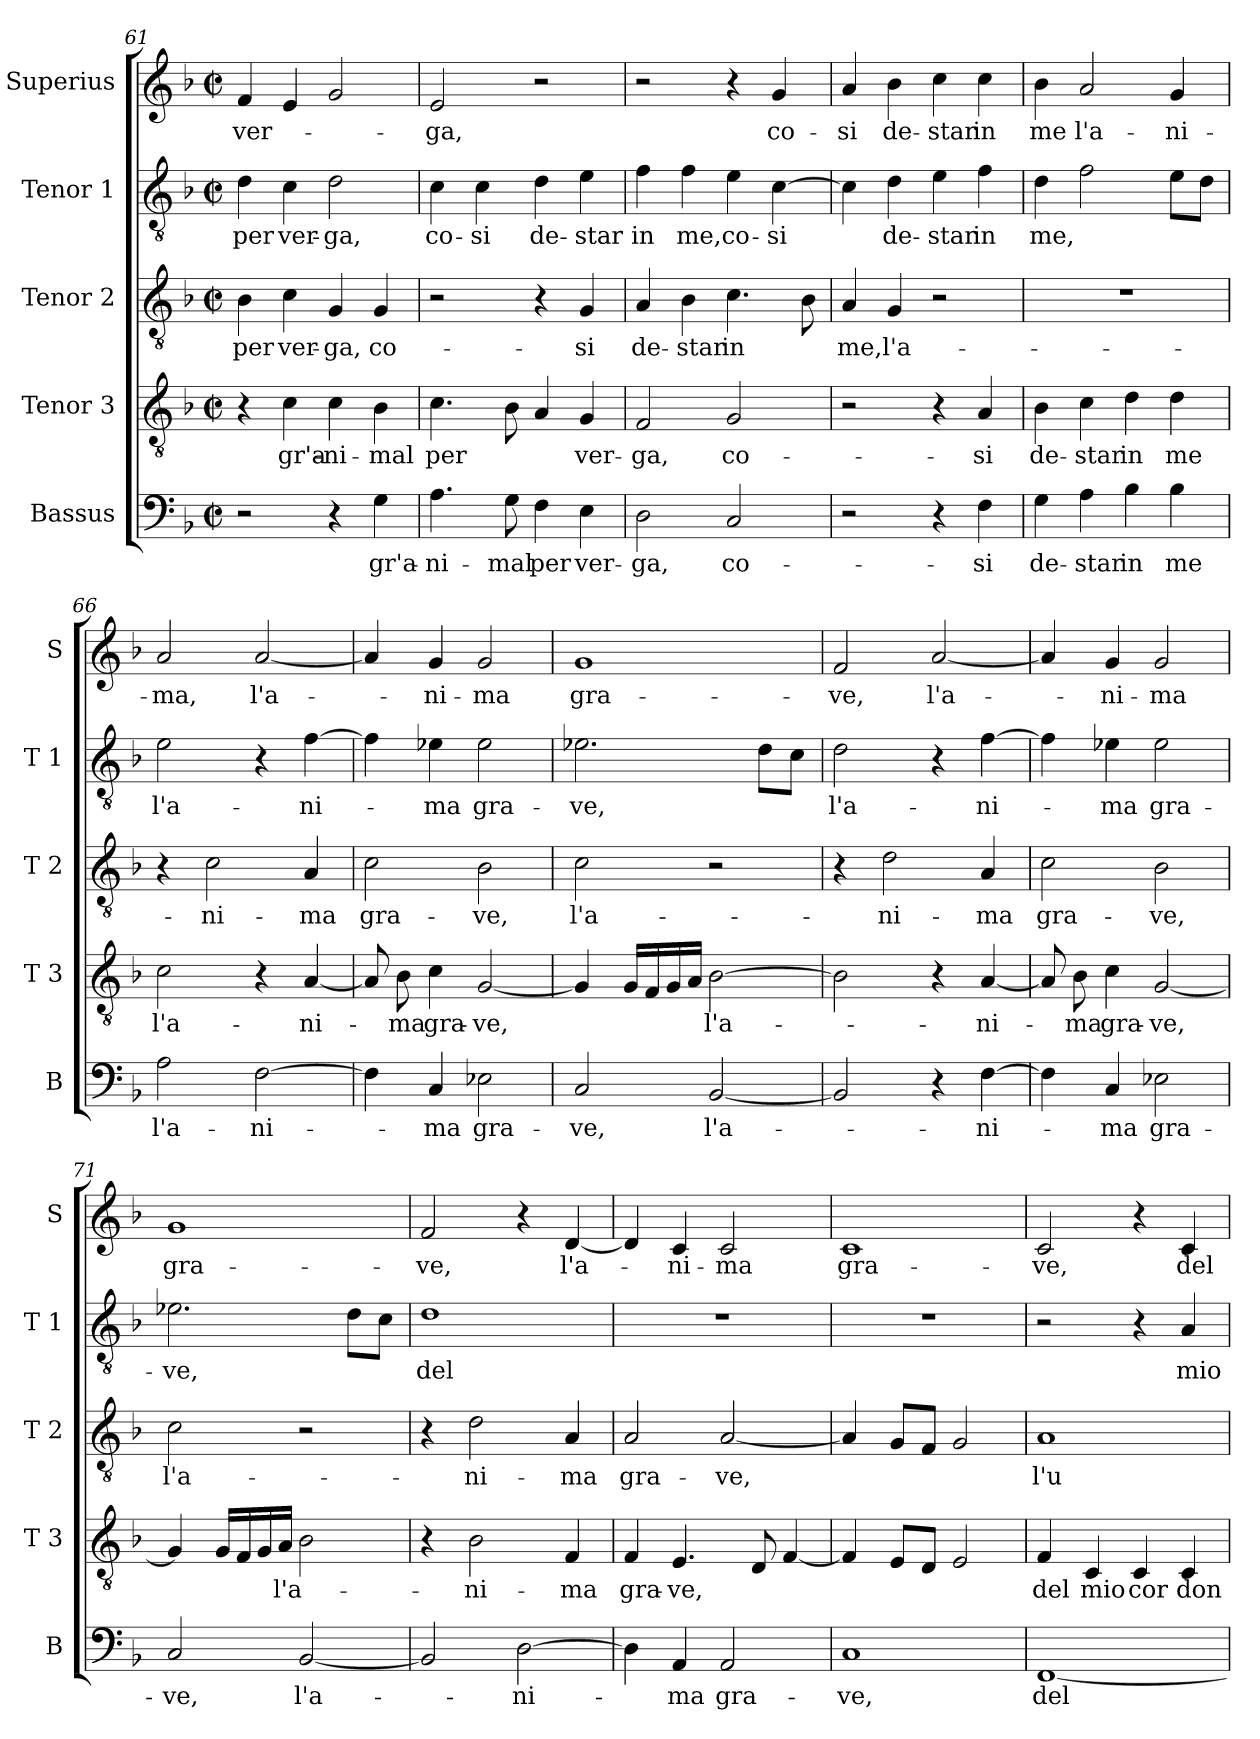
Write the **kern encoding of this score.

**kern	**text	**kern	**text	**kern	**text	**kern	**text	**kern	**text
*part5	*part5	*part4	*part4	*part3	*part3	*part2	*part2	*part1	*part1
*staff5	*staff5	*staff4	*staff4	*staff3	*staff3	*staff2	*staff2	*staff1	*staff1
*I"Bassus	*	*I"Tenor 3	*	*I"Tenor 2	*	*I"Tenor 1	*	*I"Superius	*
*I'B	*	*I'T 3	*	*I'T 2	*	*I'T 1	*	*I'S	*
!!LO:PB:g=z
*clefF4	*	*clefGv2	*	*clefGv2	*	*clefGv2	*	*clefG2	*
*k[b-]	*	*k[b-]	*	*k[b-]	*	*k[b-]	*	*k[b-]	*
*F:	*	*F:	*	*F:	*	*F:	*	*F:	*
*M2/2	*	*M2/2	*	*M2/2	*	*M2/2	*	*M2/2	*
*met(c|)	*	*met(c|)	*	*met(c|)	*	*met(c|)	*	*met(c|)	*
=61	=61	=61	=61	=61	=61	=61	=61	=61	=61
!	!	!	!	!	!LO:LY:b	!	!LO:LY:b	!	!LO:LY:b
2r	.	4r	.	4B-\	per	4d\	per	4f/	ver-
!	!	!	!LO:LY:b	!	!LO:LY:b	!	!LO:LY:b	!	!
.	.	4c\	-gr'a-	4c\	ver-	4c\	ver-	4e/	.
!	!	!	!LO:LY:b	!	!LO:LY:b	!	!LO:LY:b	!	!
4r	.	4c\	-ni-	4G/	-ga,	2d\	-ga,	2g/	.
!	!LO:LY:b	!	!LO:LY:b	!	!LO:LY:b	!	!	!	!
4G\	-gr'a-	4B-\	-mal	4G/	co-	.	.	.	.
=62	=62	=62	=62	=62	=62	=62	=62	=62	=62
!	!LO:LY:b	!	!LO:LY:b	!	!	!	!LO:LY:b	!	!LO:LY:b
4.A\	-ni-	4.c\	per	2r	.	4c\	co-	2e/	-ga,
!	!	!	!	!	!	!	!LO:LY:b	!	!
.	.	.	.	.	.	4c\	-si	.	.
!	!LO:LY:b	!	!	!	!	!	!	!	!
8G\	-mal	8B-\	.	.	.	.	.	.	.
!	!LO:LY:b	!	!	!	!	!	!LO:LY:b	!	!
4F\	per	4A/	.	4r	.	4d\	de-	2r	.
!	!LO:LY:b	!	!LO:LY:b	!	!LO:LY:b	!	!LO:LY:b	!	!
4E\	ver-	4G/	ver-	4G/	-si	4e\	-star	.	.
=63	=63	=63	=63	=63	=63	=63	=63	=63	=63
!	!LO:LY:b	!	!LO:LY:b	!	!LO:LY:b	!	!LO:LY:b	!	!
2D\	-ga,	2F/	-ga,	4A/	de-	4f\	in	2r	.
!	!	!	!	!	!LO:LY:b	!	!LO:LY:b	!	!
.	.	.	.	4B-\	-star	4f\	me,	.	.
!	!LO:LY:b	!	!LO:LY:b	!	!LO:LY:b	!	!LO:LY:b	!	!
2C/	co-	2G/	co-	4.c\	in	4e\	co-	4r	.
!	!	!	!	!	!	!	!LO:LY:b	!	!LO:LY:b
.	.	.	.	.	.	[4c\	-si	4g/	co-
.	.	.	.	8B-\	.	.	.	.	.
=64	=64	=64	=64	=64	=64	=64	=64	=64	=64
!	!	!	!	!	!LO:LY:b	!	!	!	!LO:LY:b
2r	.	2r	.	4A/	me,	4c\]	.	4a/	-si
!	!	!	!	!	!LO:LY:b	!	!LO:LY:b	!	!LO:LY:b
.	.	.	.	4G/	l'a-	4d\	de-	4b-\	de-
!	!	!	!	!	!	!	!LO:LY:b	!	!LO:LY:b
4r	.	4r	.	2r	.	4e\	-star	4cc\	-star
!	!LO:LY:b	!	!LO:LY:b	!	!	!	!LO:LY:b	!	!LO:LY:b
4F\	-si	4A/	-si	.	.	4f\	in	4cc\	in
=65	=65	=65	=65	=65	=65	=65	=65	=65	=65
!	!LO:LY:b	!	!LO:LY:b	!	!	!	!LO:LY:b	!	!LO:LY:b
4G\	de-	4B-\	de-	1r	.	4d\	me,	4b-\	me
!	!LO:LY:b	!	!LO:LY:b	!	!	!	!	!	!LO:LY:b
4A\	-star	4c\	-star	.	.	2f\	.	2a/	l'a-
!	!LO:LY:b	!	!LO:LY:b	!	!	!	!	!	!
4B-\	in	4d\	in	.	.	.	.	.	.
!	!LO:LY:b	!	!LO:LY:b	!	!	!	!	!	!LO:LY:b
4B-\	me	4d\	me	.	.	8e\L	.	4g/	-ni-
.	.	.	.	.	.	8d\J	.	.	.
!!LO:LB:g=z
=66	=66	=66	=66	=66	=66	=66	=66	=66	=66
!	!LO:LY:b	!	!LO:LY:b	!	!	!	!LO:LY:b	!	!LO:LY:b
2A\	l'a-	2c\	l'a-	4r	.	2e\	l'a-	2a/	-ma,
!	!	!	!	!	!LO:LY:b	!	!	!	!
.	.	.	.	2c\	-ni-	.	.	.	.
!	!LO:LY:b	!	!	!	!	!	!	!	!LO:LY:b
[2F\	-ni-	4r	.	.	.	4r	.	[2a/	l'a-
!	!	!	!LO:LY:b	!	!LO:LY:b	!	!LO:LY:b	!	!
.	.	[4A/	-ni-	4A/	-ma	[4f\	-ni-	.	.
=67	=67	=67	=67	=67	=67	=67	=67	=67	=67
!	!	!	!	!	!LO:LY:b	!	!	!	!
4F\]	.	8A/]	.	2c\	gra-	4f\]	.	4a/]	.
!	!	!	!LO:LY:b	!	!	!	!	!	!
.	.	8B-\	-ma	.	.	.	.	.	.
!	!LO:LY:b	!	!LO:LY:b	!	!	!	!LO:LY:b	!	!LO:LY:b
4C/	-ma	4c\	gra-	.	.	4e-X\	-ma	4g/	-ni-
!	!LO:LY:b	!	!LO:LY:b	!	!LO:LY:b	!	!LO:LY:b	!	!LO:LY:b
2E-X\	gra-	[2G/	-ve,	2B-\	-ve,	2e-\	gra-	2g/	-ma
=68	=68	=68	=68	=68	=68	=68	=68	=68	=68
!	!LO:LY:b	!	!	!	!LO:LY:b	!	!LO:LY:b	!	!LO:LY:b
2C/	-ve,	4G/]	.	2c\	l'a-	2.e-X\	-ve,	1g	gra-
.	.	16G/LL	.	.	.	.	.	.	.
.	.	16F/	.	.	.	.	.	.	.
.	.	16G/	.	.	.	.	.	.	.
.	.	16A/JJ	.	.	.	.	.	.	.
!	!LO:LY:b	!	!LO:LY:b	!	!	!	!	!	!
[2BB-/	l'a-	[2B-\	l'a-	2r	.	.	.	.	.
.	.	.	.	.	.	8d\L	.	.	.
.	.	.	.	.	.	8c\J	.	.	.
=69	=69	=69	=69	=69	=69	=69	=69	=69	=69
!	!	!	!	!	!	!	!LO:LY:b	!	!LO:LY:b
2BB-/]	.	2B-\]	.	4r	.	2d\	l'a-	2f/	-ve,
!	!	!	!	!	!LO:LY:b	!	!	!	!
.	.	.	.	2d\	-ni-	.	.	.	.
!	!	!	!	!	!	!	!	!	!LO:LY:b
4r	.	4r	.	.	.	4r	.	[2a/	l'a-
!	!LO:LY:b	!	!LO:LY:b	!	!LO:LY:b	!	!LO:LY:b	!	!
[4F\	-ni-	[4A/	-ni-	4A/	-ma	[4f\	-ni-	.	.
=70	=70	=70	=70	=70	=70	=70	=70	=70	=70
!	!	!	!	!	!LO:LY:b	!	!	!	!
4F\]	.	8A/]	.	2c\	gra-	4f\]	.	4a/]	.
!	!	!	!LO:LY:b	!	!	!	!	!	!
.	.	8B-\	-ma	.	.	.	.	.	.
!	!LO:LY:b	!	!LO:LY:b	!	!	!	!LO:LY:b	!	!LO:LY:b
4C/	-ma	4c\	gra-	.	.	4e-X\	-ma	4g/	-ni-
!	!LO:LY:b	!	!LO:LY:b	!	!LO:LY:b	!	!LO:LY:b	!	!LO:LY:b
2E-X\	gra-	[2G/	-ve,	2B-\	-ve,	2e-\	gra-	2g/	-ma
!!LO:LB:g=z
=71	=71	=71	=71	=71	=71	=71	=71	=71	=71
!	!LO:LY:b	!	!	!	!LO:LY:b	!	!LO:LY:b	!	!LO:LY:b
2C/	-ve,	4G/]	.	2c\	l'a-	2.e-X\	-ve,	1g	gra-
.	.	16G/LL	.	.	.	.	.	.	.
.	.	16F/	.	.	.	.	.	.	.
.	.	16G/	.	.	.	.	.	.	.
!	!	!	!LO:LY:b	!	!	!	!	!	!
.	.	16A/JJ	l'a-	.	.	.	.	.	.
!	!LO:LY:b	!	!	!	!	!	!	!	!
[2BB-/	l'a-	2B-\	.	2r	.	.	.	.	.
.	.	.	.	.	.	8d\L	.	.	.
.	.	.	.	.	.	8c\J	.	.	.
=72	=72	=72	=72	=72	=72	=72	=72	=72	=72
!	!	!	!	!	!	!	!LO:LY:b	!	!LO:LY:b
2BB-/]	.	4r	.	4r	.	1d	del	2f/	-ve,
!	!	!	!LO:LY:b	!	!LO:LY:b	!	!	!	!
.	.	2B-\	-ni-	2d\	-ni-	.	.	.	.
!	!LO:LY:b	!	!	!	!	!	!	!	!
[2D\	-ni-	.	.	.	.	.	.	4r	.
!	!	!	!LO:LY:b	!	!LO:LY:b	!	!	!	!LO:LY:b
.	.	4F/	-ma	4A/	-ma	.	.	[4d/	l'a-
=73	=73	=73	=73	=73	=73	=73	=73	=73	=73
!	!	!	!LO:LY:b	!	!LO:LY:b	!	!	!	!
4D\]	.	4F/	gra-	2A/	gra-	1r	.	4d/]	.
!	!LO:LY:b	!	!LO:LY:b	!	!	!	!	!	!LO:LY:b
4AA/	-ma	4.E/	-ve,	.	.	.	.	4c/	-ni-
!	!LO:LY:b	!	!	!	!LO:LY:b	!	!	!	!LO:LY:b
2AA/	gra-	.	.	[2A/	-ve,	.	.	2c/	-ma
.	.	8D/	.	.	.	.	.	.	.
.	.	[4F/	.	.	.	.	.	.	.
=74	=74	=74	=74	=74	=74	=74	=74	=74	=74
!	!LO:LY:b	!	!	!	!	!	!	!	!LO:LY:b
1C	-ve,	4F/]	.	4A/]	.	1r	.	1c	gra-
.	.	8E/L	.	8G/L	.	.	.	.	.
.	.	8D/J	.	8F/J	.	.	.	.	.
.	.	2E/	.	2G/	.	.	.	.	.
=75	=75	=75	=75	=75	=75	=75	=75	=75	=75
!	!LO:LY:b	!	!LO:LY:b	!	!LO:LY:b	!	!	!	!LO:LY:b
[1FF	del	4F/	del	1A	l'u-	2r	.	2c/	-ve,
!	!	!	!LO:LY:b	!	!	!	!	!	!
.	.	4C/	mio	.	.	.	.	.	.
!	!	!	!LO:LY:b	!	!	!	!	!	!
.	.	4C/	cor	.	.	4r	.	4r	.
!	!	!	!LO:LY:b	!	!	!	!LO:LY:b	!	!LO:LY:b
.	.	4C/	don-	.	.	4A/	mio	4c/	del
=	=	=	=	=	=	=	=	=	=
*-	*-	*-	*-	*-	*-	*-	*-	*-	*-
